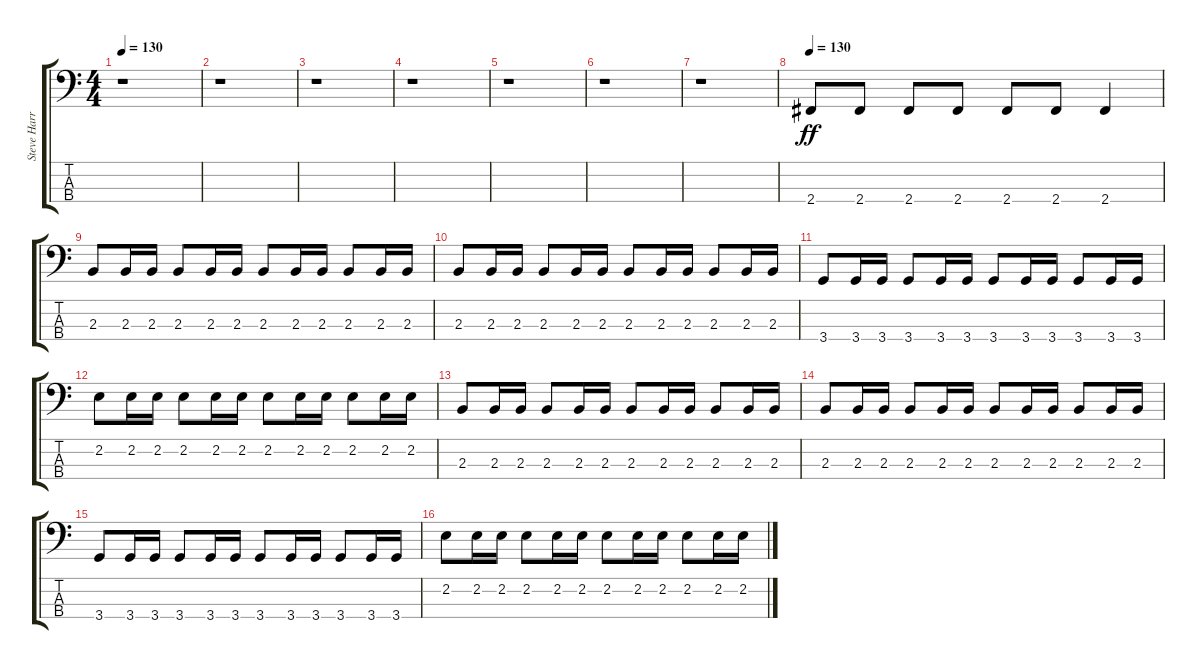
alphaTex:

\track ("Steve Harris" "Steve Harr") {instrument electricbassfinger}
\staff {score tabs}
\tuning (G2 D2 A1 E1) {hide}
\ts (4 4)
\tempo 130
\clef f4
\ks c
r.1{dy ff} |
r.1 |
r.1 |
r.1 |
r.1 |
r.1 |
r.1 |
\tempo 130
2.4.8 2.4.8 2.4.8 2.4.8 2.4.8 2.4.8 2.4.4 |
2.3.8 2.3.16 2.3.16 2.3.8 2.3.16 2.3.16 2.3.8 2.3.16 2.3.16 2.3.8 2.3.16 2.3.16 |
2.3.8 2.3.16 2.3.16 2.3.8 2.3.16 2.3.16 2.3.8 2.3.16 2.3.16 2.3.8 2.3.16 2.3.16 |
3.4.8 3.4.16 3.4.16 3.4.8 3.4.16 3.4.16 3.4.8 3.4.16 3.4.16 3.4.8 3.4.16 3.4.16 |
2.2.8 2.2.16 2.2.16 2.2.8 2.2.16 2.2.16 2.2.8 2.2.16 2.2.16 2.2.8 2.2.16 2.2.16 |
2.3.8 2.3.16 2.3.16 2.3.8 2.3.16 2.3.16 2.3.8 2.3.16 2.3.16 2.3.8 2.3.16 2.3.16 |
2.3.8 2.3.16 2.3.16 2.3.8 2.3.16 2.3.16 2.3.8 2.3.16 2.3.16 2.3.8 2.3.16 2.3.16 |
3.4.8 3.4.16 3.4.16 3.4.8 3.4.16 3.4.16 3.4.8 3.4.16 3.4.16 3.4.8 3.4.16 3.4.16 |
2.2.8 2.2.16 2.2.16 2.2.8 2.2.16 2.2.16 2.2.8 2.2.16 2.2.16 2.2.8 2.2.16 2.2.16
